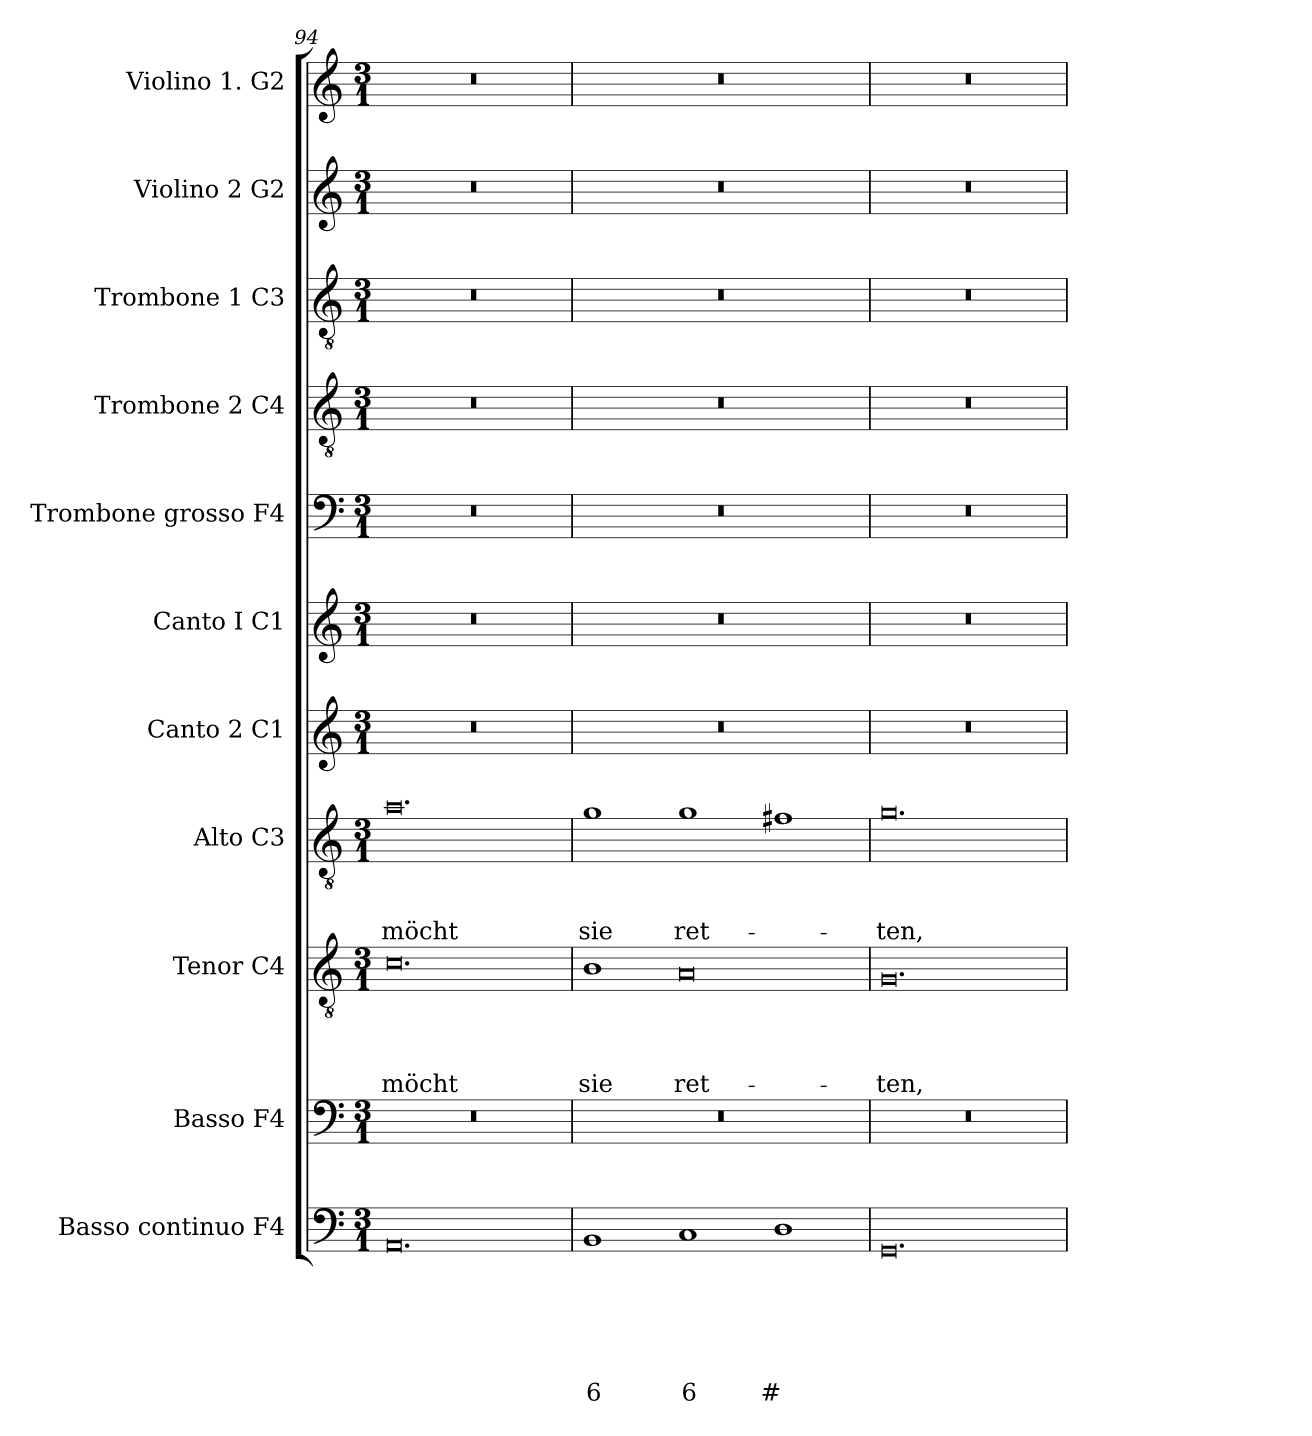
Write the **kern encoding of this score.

**kern	**text	**text	**text	**text	**text	**text	**kern	**kern	**text	**text	**text	**text	**kern	**text	**text	**text	**kern	**kern	**kern	**kern	**kern	**kern	**kern
*part11	*part11	*part11	*part11	*part11	*part11	*part11	*part10	*part9	*part9	*part9	*part9	*part9	*part8	*part8	*part8	*part8	*part7	*part6	*part5	*part4	*part3	*part2	*part1
*staff11	*staff11	*staff11	*staff11	*staff11	*staff11	*staff11	*staff10	*staff9	*staff9	*staff9	*staff9	*staff9	*staff8	*staff8	*staff8	*staff8	*staff7	*staff6	*staff5	*staff4	*staff3	*staff2	*staff1
*I"Basso continuo F4	*	*	*	*	*	*	*I"Basso F4	*I"Tenor C4	*	*	*	*	*I"Alto C3	*	*	*	*I"Canto 2 C1	*I"Canto I C1	*I"Trombone grosso F4	*I"Trombone 2 C4	*I"Trombone 1 C3	*I"Violino 2 G2	*I"Violino 1. G2
*	*	*	*	*	*	*	*I'B	*I'T	*	*	*	*	*I'A	*	*	*	*I'C2	*I'C1	*I'Trb 3	*I'Trb 2	*I'Trb 1	*I'Vln2	*I'Vln 1
*clefF4	*	*	*	*	*	*	*clefF4	*clefGv2	*	*	*	*	*clefGv2	*	*	*	*clefG2	*clefG2	*clefF4	*clefGv2	*clefGv2	*clefG2	*clefG2
*k[]	*	*	*	*	*	*	*k[]	*k[]	*	*	*	*	*k[]	*	*	*	*k[]	*k[]	*k[]	*k[]	*k[]	*k[]	*k[]
*C:	*	*	*	*	*	*	*C:	*C:	*	*	*	*	*C:	*	*	*	*C:	*C:	*C:	*C:	*C:	*C:	*C:
*M3/1	*	*	*	*	*	*	*M3/1	*M3/1	*	*	*	*	*M3/1	*	*	*	*M3/1	*M3/1	*M3/1	*M3/1	*M3/1	*M3/1	*M3/1
=94	=94	=94	=94	=94	=94	=94	=94	=94	=94	=94	=94	=94	=94	=94	=94	=94	=94	=94	=94	=94	=94	=94	=94
!	!	!	!	!	!	!	!	!	!	!	!	!LO:LY:b	!	!	!	!LO:LY:b	!	!	!	!	!	!	!
0.AA	.	.	.	.	.	.	0.r	0.c	.	.	.	möcht	0.a	.	.	möcht	0.r	0.r	0.r	0.r	0.r	0.r	0.r
=95	=95	=95	=95	=95	=95	=95	=95	=95	=95	=95	=95	=95	=95	=95	=95	=95	=95	=95	=95	=95	=95	=95	=95
!	!	!	!	!	!	!LO:LY:b	!	!	!	!	!	!LO:LY:b	!	!	!	!LO:LY:b	!	!	!	!	!	!	!
1BB	.	.	.	.	.	6	0.r	1B	.	.	.	sie	1g	.	.	sie	0.r	0.r	0.r	0.r	0.r	0.r	0.r
!	!	!	!	!	!	!LO:LY:b	!	!	!	!	!	!LO:LY:b	!	!	!	!LO:LY:b	!	!	!	!	!	!	!
1C	.	.	.	.	.	6	.	0A	.	.	.	ret-	1g	.	.	ret-	.	.	.	.	.	.	.
!	!	!	!	!	!	!LO:LY:b	!	!	!	!	!	!	!	!	!	!	!	!	!	!	!	!	!
1D	.	.	.	.	.	#	.	.	.	.	.	.	1f#X	.	.	.	.	.	.	.	.	.	.
=96	=96	=96	=96	=96	=96	=96	=96	=96	=96	=96	=96	=96	=96	=96	=96	=96	=96	=96	=96	=96	=96	=96	=96
!	!	!	!	!	!	!	!	!	!	!	!	!LO:LY:b	!	!	!	!LO:LY:b	!	!	!	!	!	!	!
0.GG	.	.	.	.	.	.	0.r	0.G	.	.	.	-ten,	0.g	.	.	-ten,	0.r	0.r	0.r	0.r	0.r	0.r	0.r
=	=	=	=	=	=	=	=	=	=	=	=	=	=	=	=	=	=	=	=	=	=	=	=
*-	*-	*-	*-	*-	*-	*-	*-	*-	*-	*-	*-	*-	*-	*-	*-	*-	*-	*-	*-	*-	*-	*-	*-
